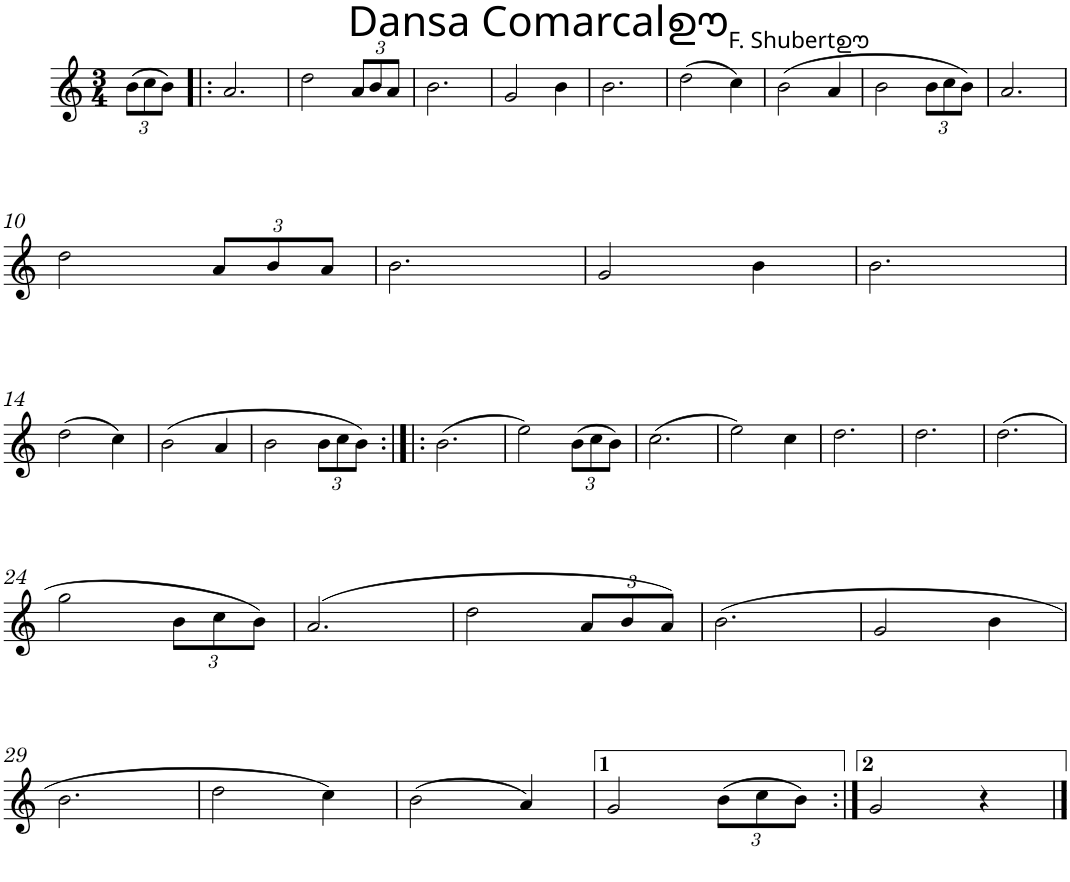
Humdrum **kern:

**kern
*part1
*staff1
*I"Oboe
*I'Ob
*clefG2
*k[]
*M3/4
*Xbrackettup
=
(>12b\L
12cc\
12b\J)
=1!|:
2.a/
=2
2dd\
!LO:TX:a:t=Dansa Comarcalഊ
12a/L
12b/
12a/J
=3
2.b\
=4
2g/
4b\
=5
2.b\
=6
(>2dd\
!LO:TX:a:t=F. Shubertഊ
4cc\)
=7
(>2b\
4a/
=8
2b\
12b\L
12cc\
12b\J)
=9
2.a/
!!LO:LB:g=z
=10
2dd\
12a/L
12b/
12a/J
=11
2.b\
=12
2g/
4b\
=13
2.b\
!!LO:LB:g=z
=14
(>2dd\
4cc\)
=15
(>2b\
4a/
=16
2b\
12b\L
12cc\
12b\J)
=17:|!|:
(>2.b\
=18
2ee\)
(>12b\L
12cc\
12b\J)
=19
(>2.cc\
=20
2ee\)
4cc\
=21
2.dd\
=22
2.dd\
=23
(>2.dd\
!!LO:LB:g=z
=24
2gg\
12b\L
12cc\
12b\J)
=25
(>2.a/
=26
2dd\
12a/L
12b/
12a/J)
=27
(>2.b\
=28
2g/
4b\
!!LO:LB:g=z
=29
2.b\
=30
2dd\
4cc\)
=31
(>2b\
4a/)
=32
2g/
(>12b\L
12cc\
12b\J)
=33:|!
2g/
4r
==
*-
